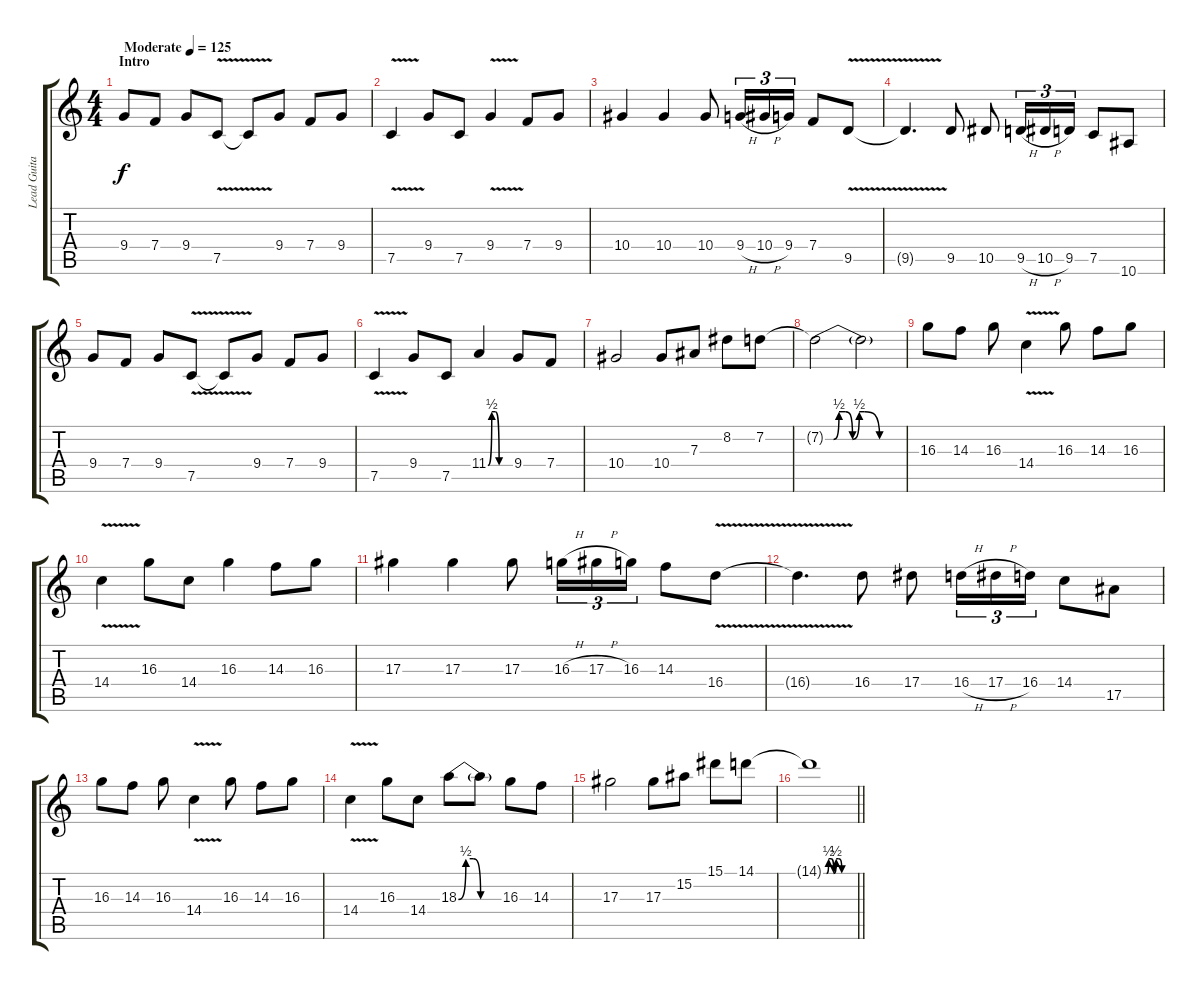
\track ("Lead Guitar" "Lead Guita") {instrument distortionguitar}
\staff {score tabs}
\tuning (C4 G3 Eb3 Bb2 F2 C2) {hide}
\ts (4 4)
\section ("" "Intro")
\tempo (125 "Moderate")
\clef g2
\ks c
9.4.8{dy f instrument distortionguitar} 7.4.8 9.4.8 7.5{v}.8 7.5{t}.8 9.4.8 7.4.8 9.4.8 |
7.5{v}.4 9.4.8 7.5.8 9.4{v}.4 7.4.8 9.4.8 |
10.4.4 10.4.4 10.4.8 9.4{h}.16{tu (3 2)} 10.4{h}.16{tu (3 2)} 9.4.16{tu (3 2)} 7.4.8 9.5{v}.8 |
9.5{t}.4{d} 9.5.8 10.5.8 9.5{h}.16{tu (3 2)} 10.5{h}.16{tu (3 2)} 9.5.16{tu (3 2)} 7.5.8 10.6.8 |
9.4.8 7.4.8 9.4.8 7.5{v}.8 7.5{t}.8 9.4.8 7.4.8 9.4.8 |
7.5{v}.4 9.4.8 7.5.8 11.4{be (custom 0 0 10 2 20 2 30 0 60 0)}.4 9.4.8 7.4.8 |
10.4.2 10.4.8 7.3.8 8.2.8 7.2.8 |
7.2{be (custom 0 0 6 0 10 2 15 2 20 0 25 2 29 2 40 0 60 0) t}.2 7.2{t}.2 |
16.3.8 14.3.8 16.3.8 14.4{v}.4 16.3.8 14.3.8 16.3.8 |
14.4{v}.4 16.3.8 14.4.8 16.3.4 14.3.8 16.3.8 |
17.3.4 17.3.4 17.3.8 16.3{h}.16{tu (3 2)} 17.3{h}.16{tu (3 2)} 16.3.16{tu (3 2)} 14.3.8 16.4{v}.8 |
16.4{t}.4{d} 16.4.8 17.4.8 16.4{h}.16{tu (3 2)} 17.4{h}.16{tu (3 2)} 16.4.16{tu (3 2)} 14.4.8 17.5.8 |
16.3.8 14.3.8 16.3.8 14.4{v}.4 16.3.8 14.3.8 16.3.8 |
14.4{v}.4 16.3.8 14.4.8 18.3{be (custom 0 0 10 2 20 2 30 0 60 0)}.8 18.3{t}.8 16.3.8 14.3.8 |
17.3.2 17.3.8 15.2.8 15.1.8 14.1.8 |
\barLineRight lightlight
14.1{be (custom 0 0 6 0 10 2 15 2 20 0 25 2 30 2 36 0 45 0 53 0 60 0) t}.1
